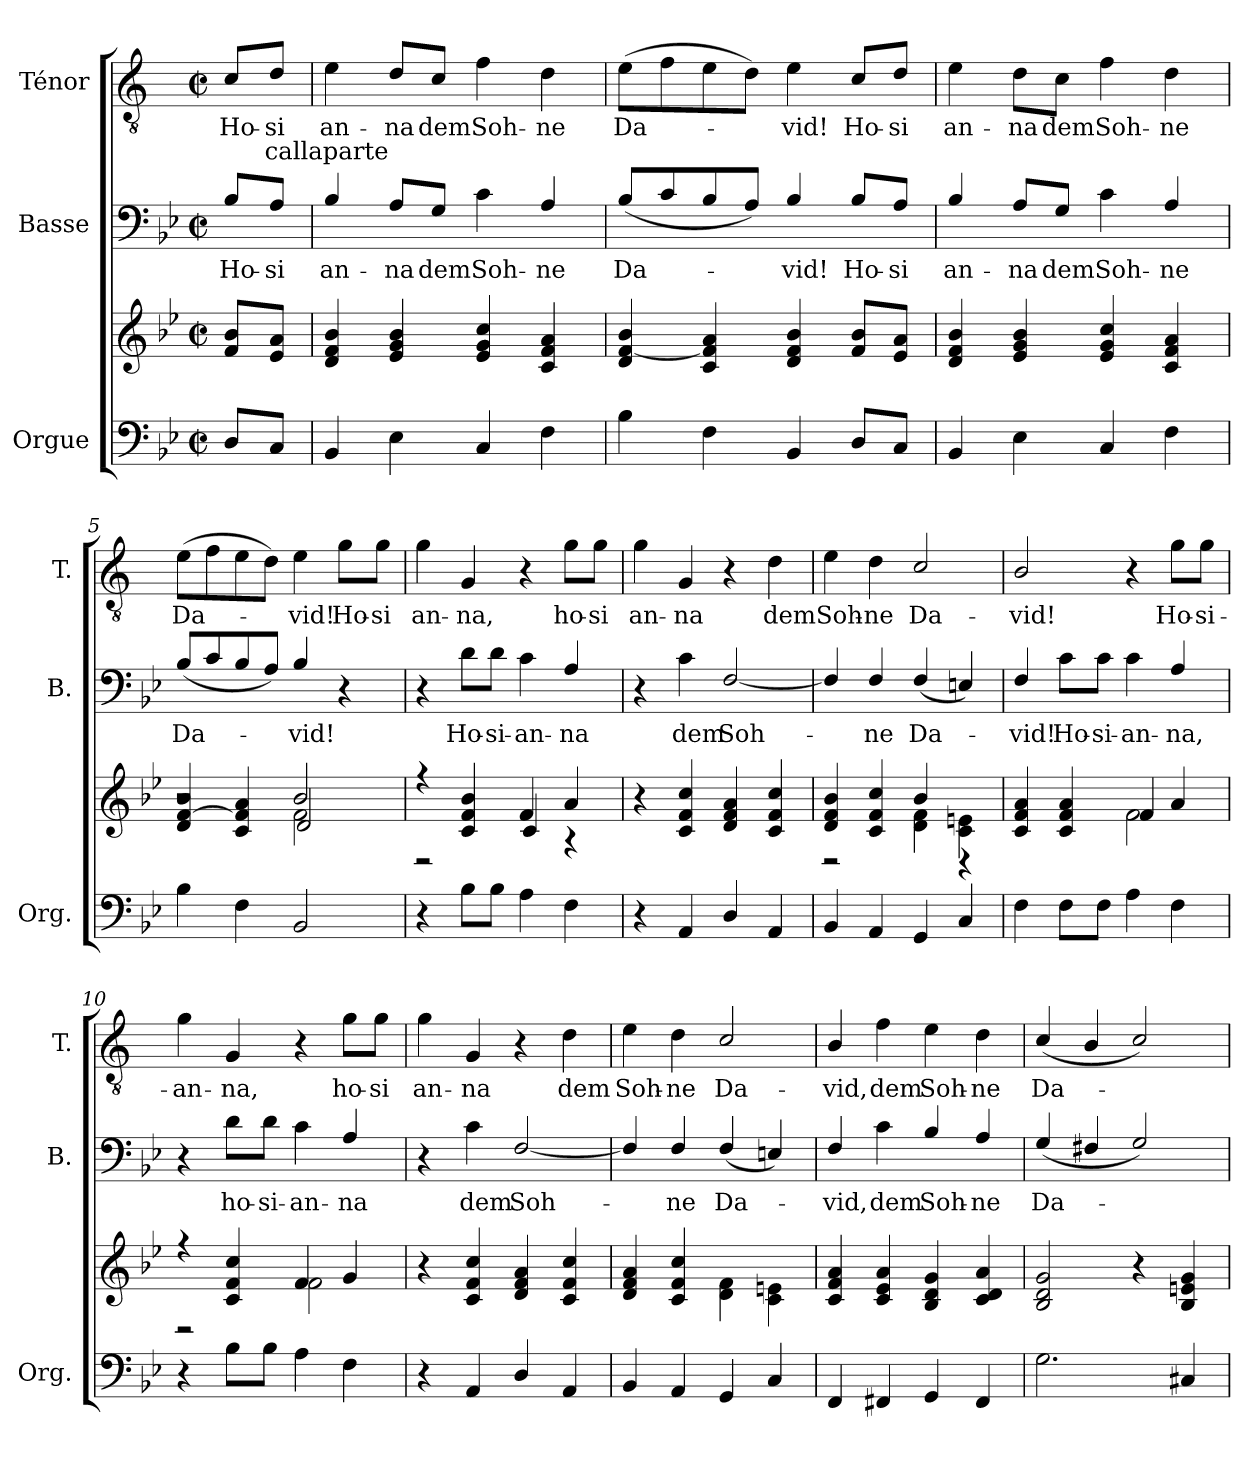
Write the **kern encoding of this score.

**kern	**kern	**kern	**text	**kern	**text	**text
*part3	*part3	*part2	*part2	*part1	*part1	*part1
*staff4	*staff3	*staff2	*staff2	*staff1	*staff1	*staff1
*I"Orgue	*	*I"Basse	*	*I"Ténor	*	*
*I'Org.	*	*I'B.	*	*I'T.	*	*
*clefF4	*clefG2	*clefF4	*	*clefGv2	*	*
*	*	*	*	*ITrd1c2	*	*
*k[b-e-]	*k[b-e-]	*k[b-e-]	*	*k[b-e-]	*	*
*M2/2	*M2/2	*M2/2	*	*M2/2	*	*
*met(c|)	*met(c|)	*met(c|)	*	*met(c|)	*	*
=1	=1	=1	=1	=1	=1	=1
!	!	!	!LO:LY:b	!	!LO:LY:b	!
8D/L	8f/ 8b-/L	8B-/L	Ho-	8B-/L	Ho-	.
!	!	!	!LO:LY:b	!	!LO:LY:b	!LO:LY:b
8C/J	8e-/ 8a/J	8A/J	-si	8c/J	-si	callaparte
=2	=2	=2	=2	=2	=2	=2
!	!	!	!LO:LY:b	!	!LO:LY:b	!
4BB-/	4d/ 4f/ 4b-/	4B-/	an-	4d\	an-	.
!	!	!	!LO:LY:b	!	!LO:LY:b	!
4E-\	4e-/ 4g/ 4b-/	8A/L	-na	8c/L	-na	.
!	!	!	!LO:LY:b	!	!LO:LY:b	!
.	.	8G/J	dem	8B-/J	dem	.
!	!	!	!LO:LY:b	!	!LO:LY:b	!
4C/	4e-/ 4g/ 4cc/	4c\	Soh-	4e-\	Soh-	.
!	!	!	!LO:LY:b	!	!LO:LY:b	!
4F\	4c/ 4f/ 4a/	4A/	-ne	4c\	-ne	.
=3	=3	=3	=3	=3	=3	=3
!	!	!	!LO:LY:b	!	!LO:LY:b	!
4B-\	4d/ [4f/ 4b-/	(<8B-/L	Da-	(>8d\L	Da-	.
.	.	8c/	.	8e-\	.	.
4F\	4c/ 4f/] 4a/	8B-/	.	8d\	.	.
.	.	8A/J)	.	8c\J)	.	.
!	!	!	!LO:LY:b	!	!LO:LY:b	!
4BB-/	4d/ 4f/ 4b-/	4B-/	-vid!	4d\	-vid!	.
!	!	!	!LO:LY:b	!	!LO:LY:b	!
8D/L	8f/ 8b-/L	8B-/L	Ho-	8B-/L	Ho-	.
!	!	!	!LO:LY:b	!	!LO:LY:b	!
8C/J	8e-/ 8a/J	8A/J	-si	8c/J	-si	.
=4	=4	=4	=4	=4	=4	=4
!	!	!	!LO:LY:b	!	!LO:LY:b	!
4BB-/	4d/ 4f/ 4b-/	4B-/	an-	4d\	an-	.
!	!	!	!LO:LY:b	!	!LO:LY:b	!
4E-\	4e-/ 4g/ 4b-/	8A/L	-na	8c\L	-na	.
!	!	!	!LO:LY:b	!	!LO:LY:b	!
.	.	8G/J	dem	8B-\J	dem	.
!	!	!	!LO:LY:b	!	!LO:LY:b	!
4C/	4e-/ 4g/ 4cc/	4c\	Soh-	4e-\	Soh-	.
!	!	!	!LO:LY:b	!	!LO:LY:b	!
4F\	4c/ 4f/ 4a/	4A/	-ne	4c\	-ne	.
!!LO:LB:g=z
=5	=5	=5	=5	=5	=5	=5
*	*^	*	*	*	*	*
*	*	*^	*	*	*	*	*
!	!	!	!	!	!LO:LY:b	!	!LO:LY:b	!
4B-\	4d/ [4f/ 4b-/	2r	2r	(<8B-/L	Da-	(>8d\L	Da-	.
.	.	.	.	8c/	.	8e-\	.	.
4F\	4c/ 4f/] 4a/	.	.	8B-/	.	8d\	.	.
.	.	.	.	8A/J)	.	8c\J)	.	.
!	!	!	!	!	!LO:LY:b	!	!LO:LY:b	!
2BB-/	2b-/	2f\	2d/	4B-/	-vid!	4d\	-vid!	.
!	!	!	!	!	!	!	!LO:LY:b	!
.	.	.	.	4r	.	8f\L	Ho-	.
!	!	!	!	!	!	!	!LO:LY:b	!
.	.	.	.	.	.	8f\J	-si	.
*	*	*v	*v	*	*	*	*	*
=6	=6	=6	=6	=6	=6	=6	=6
!	!	!	!	!	!	!LO:LY:b	!
4r	4r	2r	4r	.	4f\	an-	.
!	!	!	!	!LO:LY:b	!	!LO:LY:b	!
8B-\L	4c/ 4f/ 4b-/	.	8d\L	Ho-	4F/	-na,	.
!	!	!	!	!LO:LY:b	!	!	!
8B-\J	.	.	8d\J	-si-	.	.	.
!	!	!	!	!LO:LY:b	!	!	!
4A\	4f/	4c/	4c\	-an-	4r	.	.
!	!	!	!	!LO:LY:b	!	!LO:LY:b	!
4F\	4a/	4r	4A/	-na	8f\L	ho-	.
!	!	!	!	!	!	!LO:LY:b	!
.	.	.	.	.	8f\J	-si	.
*	*v	*v	*	*	*	*	*
=7	=7	=7	=7	=7	=7	=7
!	!	!	!	!	!LO:LY:b	!
4r	4r	4r	.	4f\	an-	.
!	!	!	!LO:LY:b	!	!LO:LY:b	!
4AA/	4c/ 4f/ 4cc/	4c\	dem	4F/	-na	.
!	!	!	!LO:LY:b	!	!	!
4D/	4d/ 4f/ 4a/	[2F/	Soh-	4r	.	.
!	!	!	!	!	!LO:LY:b	!
4AA/	4c/ 4f/ 4cc/	.	.	4c\	dem	.
=8	=8	=8	=8	=8	=8	=8
*	*^	*	*	*	*	*
!	!	!	!	!	!	!LO:LY:b	!
4BB-/	4d/ 4f/ 4b-/	2r	4F/]	.	4d\	Soh-	.
!	!	!	!	!LO:LY:b	!	!LO:LY:b	!
4AA/	4c/ 4f/ 4cc/	.	4F/	-ne	4c\	-ne	.
!	!	!	!	!LO:LY:b	!	!LO:LY:b	!
4GG/	4b-/	4d\ 4f\	(<4F/	Da-	2B-/	Da-	.
4C/	4c\ 4en\	4r	4En/)	.	.	.	.
!!LO:LB:g=z
=9	=9	=9	=9	=9	=9	=9	=9
!	!	!	!	!LO:LY:b	!	!LO:LY:b	!
4F\	2ryy	4c/ 4f/ 4a/	4F/	-vid!	2A/	-vid!	.
!	!	!	!	!LO:LY:b	!	!	!
8F\L	.	4c/ 4f/ 4a/	8c\L	Ho-	.	.	.
!	!	!	!	!LO:LY:b	!	!	!
8F\J	.	.	8c\J	-si-	.	.	.
!	!	!	!	!LO:LY:b	!	!	!
4A\	2f\	4f/	4c\	-an-	4r	.	.
!	!	!	!	!LO:LY:b	!	!LO:LY:b	!
4F\	.	4a/	4A/	-na,	8f\L	Ho-	.
!	!	!	!	!	!	!LO:LY:b	!
.	.	.	.	.	8f\J	-si-	.
=10	=10	=10	=10	=10	=10	=10	=10
!	!	!	!	!	!	!LO:LY:b	!
4r	4r	2r	4r	.	4f\	-an-	.
!	!	!	!	!LO:LY:b	!	!LO:LY:b	!
8B-\L	4c/ 4f/ 4cc/	.	8d\L	ho-	4F/	-na,	.
!	!	!	!	!LO:LY:b	!	!	!
8B-\J	.	.	8d\J	-si-	.	.	.
!	!	!	!	!LO:LY:b	!	!	!
4A\	4f/	2f\	4c\	-an-	4r	.	.
!	!	!	!	!LO:LY:b	!	!LO:LY:b	!
4F\	4g/	.	4A/	-na	8f\L	ho-	.
!	!	!	!	!	!	!LO:LY:b	!
.	.	.	.	.	8f\J	-si	.
*	*v	*v	*	*	*	*	*
=11	=11	=11	=11	=11	=11	=11
!	!	!	!	!	!LO:LY:b	!
4r	4r	4r	.	4f\	an-	.
!	!	!	!LO:LY:b	!	!LO:LY:b	!
4AA/	4c/ 4f/ 4cc/	4c\	dem	4F/	-na	.
!	!	!	!LO:LY:b	!	!	!
4D/	4d/ 4f/ 4a/	[2F/	Soh-	4r	.	.
!	!	!	!	!	!LO:LY:b	!
4AA/	4c/ 4f/ 4cc/	.	.	4c\	dem	.
=12	=12	=12	=12	=12	=12	=12
!	!	!	!	!	!LO:LY:b	!
4BB-/	4d/ 4f/ 4a/	4F/]	.	4d\	Soh-	.
!	!	!	!LO:LY:b	!	!LO:LY:b	!
4AA/	4c/ 4f/ 4cc/	4F/	-ne	4c\	-ne	.
!	!	!	!LO:LY:b	!	!LO:LY:b	!
4GG/	4d\ 4f\	(<4F/	Da-	2B-/	Da-	.
4C/	4c\ 4en\	4En/)	.	.	.	.
!!LO:PB:g=z
=13	=13	=13	=13	=13	=13	=13
!	!	!	!LO:LY:b	!	!LO:LY:b	!
4FF/	4c/ 4f/ 4a/	4F/	-vid,	4A/	-vid,	.
!	!	!	!LO:LY:b	!	!LO:LY:b	!
4FF#X/	4c/ 4e-/ 4a/	4c\	dem	4e-\	dem	.
!	!	!	!LO:LY:b	!	!LO:LY:b	!
4GG/	4B-/ 4d/ 4g/	4B-/	Soh-	4d\	Soh-	.
!	!	!	!LO:LY:b	!	!LO:LY:b	!
4FF#/	4c/ 4d/ 4a/	4A/	-ne	4c\	-ne	.
=14	=14	=14	=14	=14	=14	=14
!	!	!	!LO:LY:b	!	!LO:LY:b	!
2.G\	2B-/ 2d/ 2g/	(<4G/	Da-	(<4B-/	Da-	.
.	.	4F#X/	.	4A/	.	.
.	4r	2G/)	.	2B-/)	.	.
4C#X/	4B-/ 4en/ 4g/	.	.	.	.	.
=	=	=	=	=	=	=
*-	*-	*-	*-	*-	*-	*-
